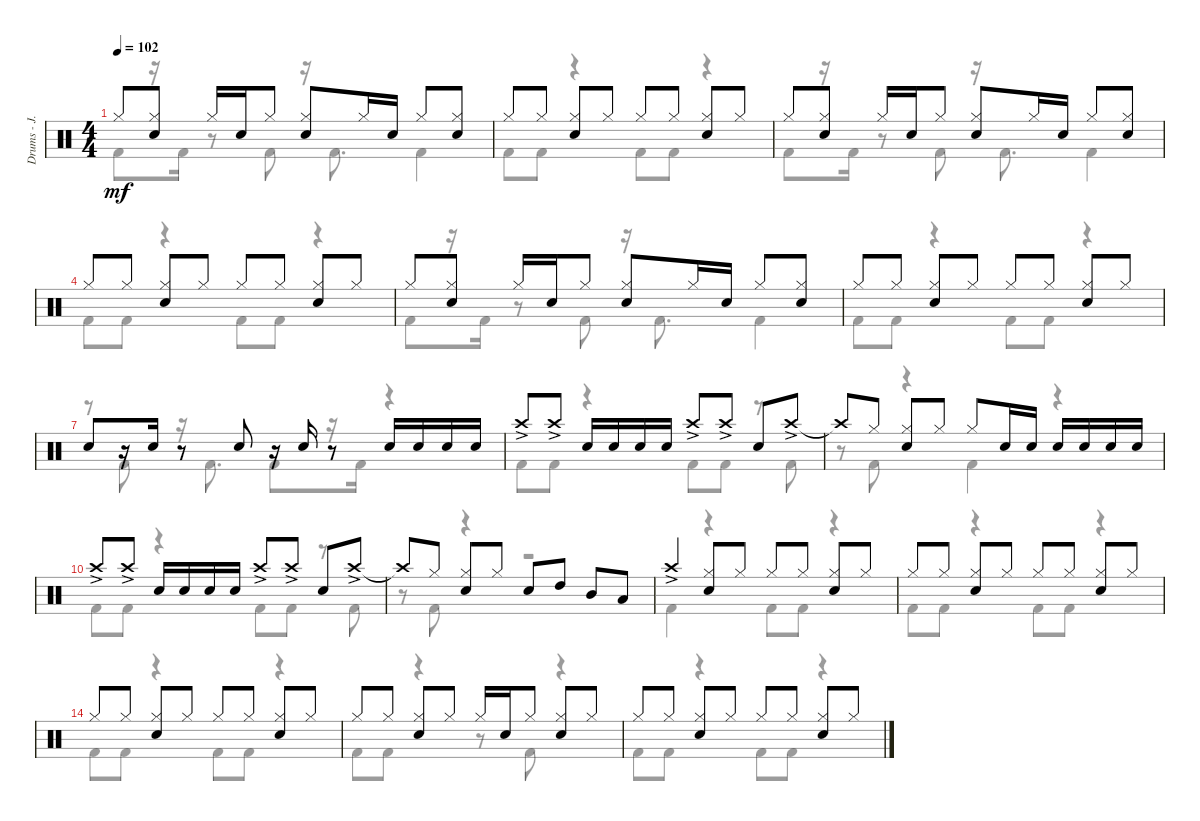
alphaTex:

\defaultSystemsLayout 4
\bracketExtendMode nobrackets
\defaultBarNumberDisplay FirstOfSystem
\track ("Drums - J. Bonham" "Drums - J.") {instrument percussion}
\staff {score}
\articulation defaults
\voice
\ts (4 4)
\tempo 102
\clef neutral
\scale
1.05296
\ks aminor "Hi-Hat (closed)".8{dy mf}
("Hi-Hat (closed)" "Snare (hit) 2").8 "Hi-Hat (closed)".16 "Snare (hit) 2".16 "Hi-Hat (closed)".8 ("Hi-Hat (closed)" "Snare (hit) 2").8 "Hi-Hat (closed)".16 "Snare (hit) 2".16 "Hi-Hat (closed)".8 ("Hi-Hat (closed)" "Snare (hit) 2").8 |
\scale
0.973518 "Hi-Hat (closed)".8 "Hi-Hat (closed)".8 ("Hi-Hat (closed)" "Snare (hit) 2").8 "Hi-Hat (closed)".8 "Hi-Hat (closed)".8 "Hi-Hat (closed)".8 ("Hi-Hat (closed)" "Snare (hit) 2").8 "Hi-Hat (closed)".8 |
\scale
0.973518 "Hi-Hat (closed)".8 ("Hi-Hat (closed)" "Snare (hit) 2").8 "Hi-Hat (closed)".16 "Snare (hit) 2".16 "Hi-Hat (closed)".8 ("Hi-Hat (closed)" "Snare (hit) 2").8 "Hi-Hat (closed)".16 "Snare (hit) 2".16 "Hi-Hat (closed)".8 ("Hi-Hat (closed)" "Snare (hit) 2").8 |
\scale
1.05296 "Hi-Hat (closed)".8 "Hi-Hat (closed)".8 ("Hi-Hat (closed)" "Snare (hit) 2").8 "Hi-Hat (closed)".8 "Hi-Hat (closed)".8 "Hi-Hat (closed)".8 ("Hi-Hat (closed)" "Snare (hit) 2").8 "Hi-Hat (closed)".8 |
\scale
0.973518 "Hi-Hat (closed)".8 ("Hi-Hat (closed)" "Snare (hit) 2").8 "Hi-Hat (closed)".16 "Snare (hit) 2".16 "Hi-Hat (closed)".8 ("Hi-Hat (closed)" "Snare (hit) 2").8 "Hi-Hat (closed)".16 "Snare (hit) 2".16 "Hi-Hat (closed)".8 ("Hi-Hat (closed)" "Snare (hit) 2").8 |
\scale
0.973518 "Hi-Hat (closed)".8 "Hi-Hat (closed)".8 ("Hi-Hat (closed)" "Snare (hit) 2").8 "Hi-Hat (closed)".8 "Hi-Hat (closed)".8 "Hi-Hat (closed)".8 ("Hi-Hat (closed)" "Snare (hit) 2").8 "Hi-Hat (closed)".8 |
\scale
1.05296 "Snare (hit) 2".8 r.16 "Snare (hit) 2".16 r.8 "Snare (hit) 2".8 r.16 "Snare (hit) 2".16 r.8 "Snare (hit) 2".16 "Snare (hit) 2".16 "Snare (hit) 2".16 "Snare (hit) 2".16 |
\scale
0.973518 "Crash high (hit)"{ac}.8 "Crash high (hit)"{ac}.8 "Snare (hit) 2".16 "Snare (hit) 2".16 "Snare (hit) 2".16 "Snare (hit) 2".16 "Crash high (hit)"{ac}.8 "Crash high (hit)"{ac}.8 "Snare (hit) 2".8 "Crash high (hit)"{ac}.8 |
\scale
0.973518 "Crash high (hit)"{t}.8 "Hi-Hat (closed)".8 ("Snare (hit) 2" "Hi-Hat (closed)").8 "Hi-Hat (closed)".8 "Hi-Hat (closed)".8 "Snare (hit) 2".16 "Snare (hit) 2".16 "Snare (hit) 2".16 "Snare (hit) 2".16 "Snare (hit) 2".16 "Snare (hit) 2".16 |
\scale
1.05296 "Crash high (hit)"{ac}.8 "Crash high (hit)"{ac}.8 "Snare (hit) 2".16 "Snare (hit) 2".16 "Snare (hit) 2".16 "Snare (hit) 2".16 "Crash high (hit)"{ac}.8 "Crash high (hit)"{ac}.8 "Snare (hit) 2".8 "Crash high (hit)"{ac}.8 |
\scale
0.973518 "Crash high (hit)"{t}.8 "Hi-Hat (closed)".8 ("Snare (hit) 2" "Hi-Hat (closed)").8 "Hi-Hat (closed)".8 "Snare (hit) 2".8 "High Tom (hit)".8 "Mid Tom (hit)".8 "Low Tom (hit)".8 |
\scale
0.973518 "Crash high (hit)"{ac}.4 ("Snare (hit) 2" "Hi-Hat (closed)").8 "Hi-Hat (closed)".8 "Hi-Hat (closed)".8 "Hi-Hat (closed)".8 ("Hi-Hat (closed)" "Snare (hit) 2").8 "Hi-Hat (closed)".8 |
\scale
1.05296 "Hi-Hat (closed)".8 "Hi-Hat (closed)".8 ("Hi-Hat (closed)" "Snare (hit) 2").8 "Hi-Hat (closed)".8 "Hi-Hat (closed)".8 "Hi-Hat (closed)".8 ("Hi-Hat (closed)" "Snare (hit) 2").8 "Hi-Hat (closed)".8 |
\scale
0.973518 "Hi-Hat (closed)".8 "Hi-Hat (closed)".8 ("Hi-Hat (closed)" "Snare (hit) 2").8 "Hi-Hat (closed)".8 "Hi-Hat (closed)".8 "Hi-Hat (closed)".8 ("Hi-Hat (closed)" "Snare (hit) 2").8 "Hi-Hat (closed)".8 |
\scale
0.973518 "Hi-Hat (closed)".8 "Hi-Hat (closed)".8 ("Snare (hit) 2" "Hi-Hat (closed)").8 "Hi-Hat (closed)".8 "Hi-Hat (closed)".16 "Snare (hit) 2".16 "Hi-Hat (closed)".8 ("Hi-Hat (closed)" "Snare (hit) 2").8 "Hi-Hat (closed)".8 |
\scale
1.05296 "Hi-Hat (closed)".8 "Hi-Hat (closed)".8 ("Hi-Hat (closed)" "Snare (hit) 2").8 "Hi-Hat (closed)".8 "Hi-Hat (closed)".8 "Hi-Hat (closed)".8 ("Hi-Hat (closed)" "Snare (hit) 2").8 "Hi-Hat (closed)".8
\voice
\clef neutral
\ottava regular
\simile none
\scale
1.05296
\ks aminor "Kick (hit) 2".8{dy mf}
r.16 "Kick (hit) 2".16 r.8 "Kick (hit) 2".8 r.16 "Kick (hit) 2".8{d} "Kick (hit) 2".4 |
\scale
0.973518 "Kick (hit) 2".8 "Kick (hit) 2".8 r.4 "Kick (hit) 2".8 "Kick (hit) 2".8 r.4 |
\scale
0.973518 "Kick (hit) 2".8 r.16 "Kick (hit) 2".16 r.8 "Kick (hit) 2".8 r.16 "Kick (hit) 2".8{d} "Kick (hit) 2".4 |
\scale
1.05296 "Kick (hit) 2".8 "Kick (hit) 2".8 r.4 "Kick (hit) 2".8 "Kick (hit) 2".8 r.4 |
\scale
0.973518 "Kick (hit) 2".8 r.16 "Kick (hit) 2".16 r.8 "Kick (hit) 2".8 r.16 "Kick (hit) 2".8{d} "Kick (hit) 2".4 |
\scale
0.973518 "Kick (hit) 2".8 "Kick (hit) 2".8 r.4 "Kick (hit) 2".8 "Kick (hit) 2".8 r.4 |
\scale
1.05296 r.8 "Kick (hit) 2".8 r.16 "Kick (hit) 2".8{d} "Kick (hit) 2".8 r.16 "Kick (hit) 2".16 r.4 |
\scale
0.973518 "Kick (hit) 2".8 "Kick (hit) 2".8 r.4 "Kick (hit) 2".8 "Kick (hit) 2".8 r.8 "Kick (hit) 2".8 |
\scale
0.973518 r.8 "Kick (hit) 2".8 r.4 "Kick (hit) 2".4 r.4 |
\scale
1.05296 "Kick (hit) 2".8 "Kick (hit) 2".8 r.4 "Kick (hit) 2".8 "Kick (hit) 2".8 r.8 "Kick (hit) 2".8 |
\scale
0.973518 r.8 "Kick (hit) 2".8 r.4 r.2 |
\scale
0.973518 "Kick (hit) 2".4 r.4 "Kick (hit) 2".8 "Kick (hit) 2".8 r.4 |
\scale
1.05296 "Kick (hit) 2".8 "Kick (hit) 2".8 r.4 "Kick (hit) 2".8 "Kick (hit) 2".8 r.4 |
\scale
0.973518 "Kick (hit) 2".8 "Kick (hit) 2".8 r.4 "Kick (hit) 2".8 "Kick (hit) 2".8 r.4 |
\scale
0.973518 "Kick (hit) 2".8 "Kick (hit) 2".8 r.4 r.8 "Kick (hit) 2".8 r.4 |
\scale
1.05296 "Kick (hit) 2".8 "Kick (hit) 2".8 r.4 "Kick (hit) 2".8 "Kick (hit) 2".8 r.4
